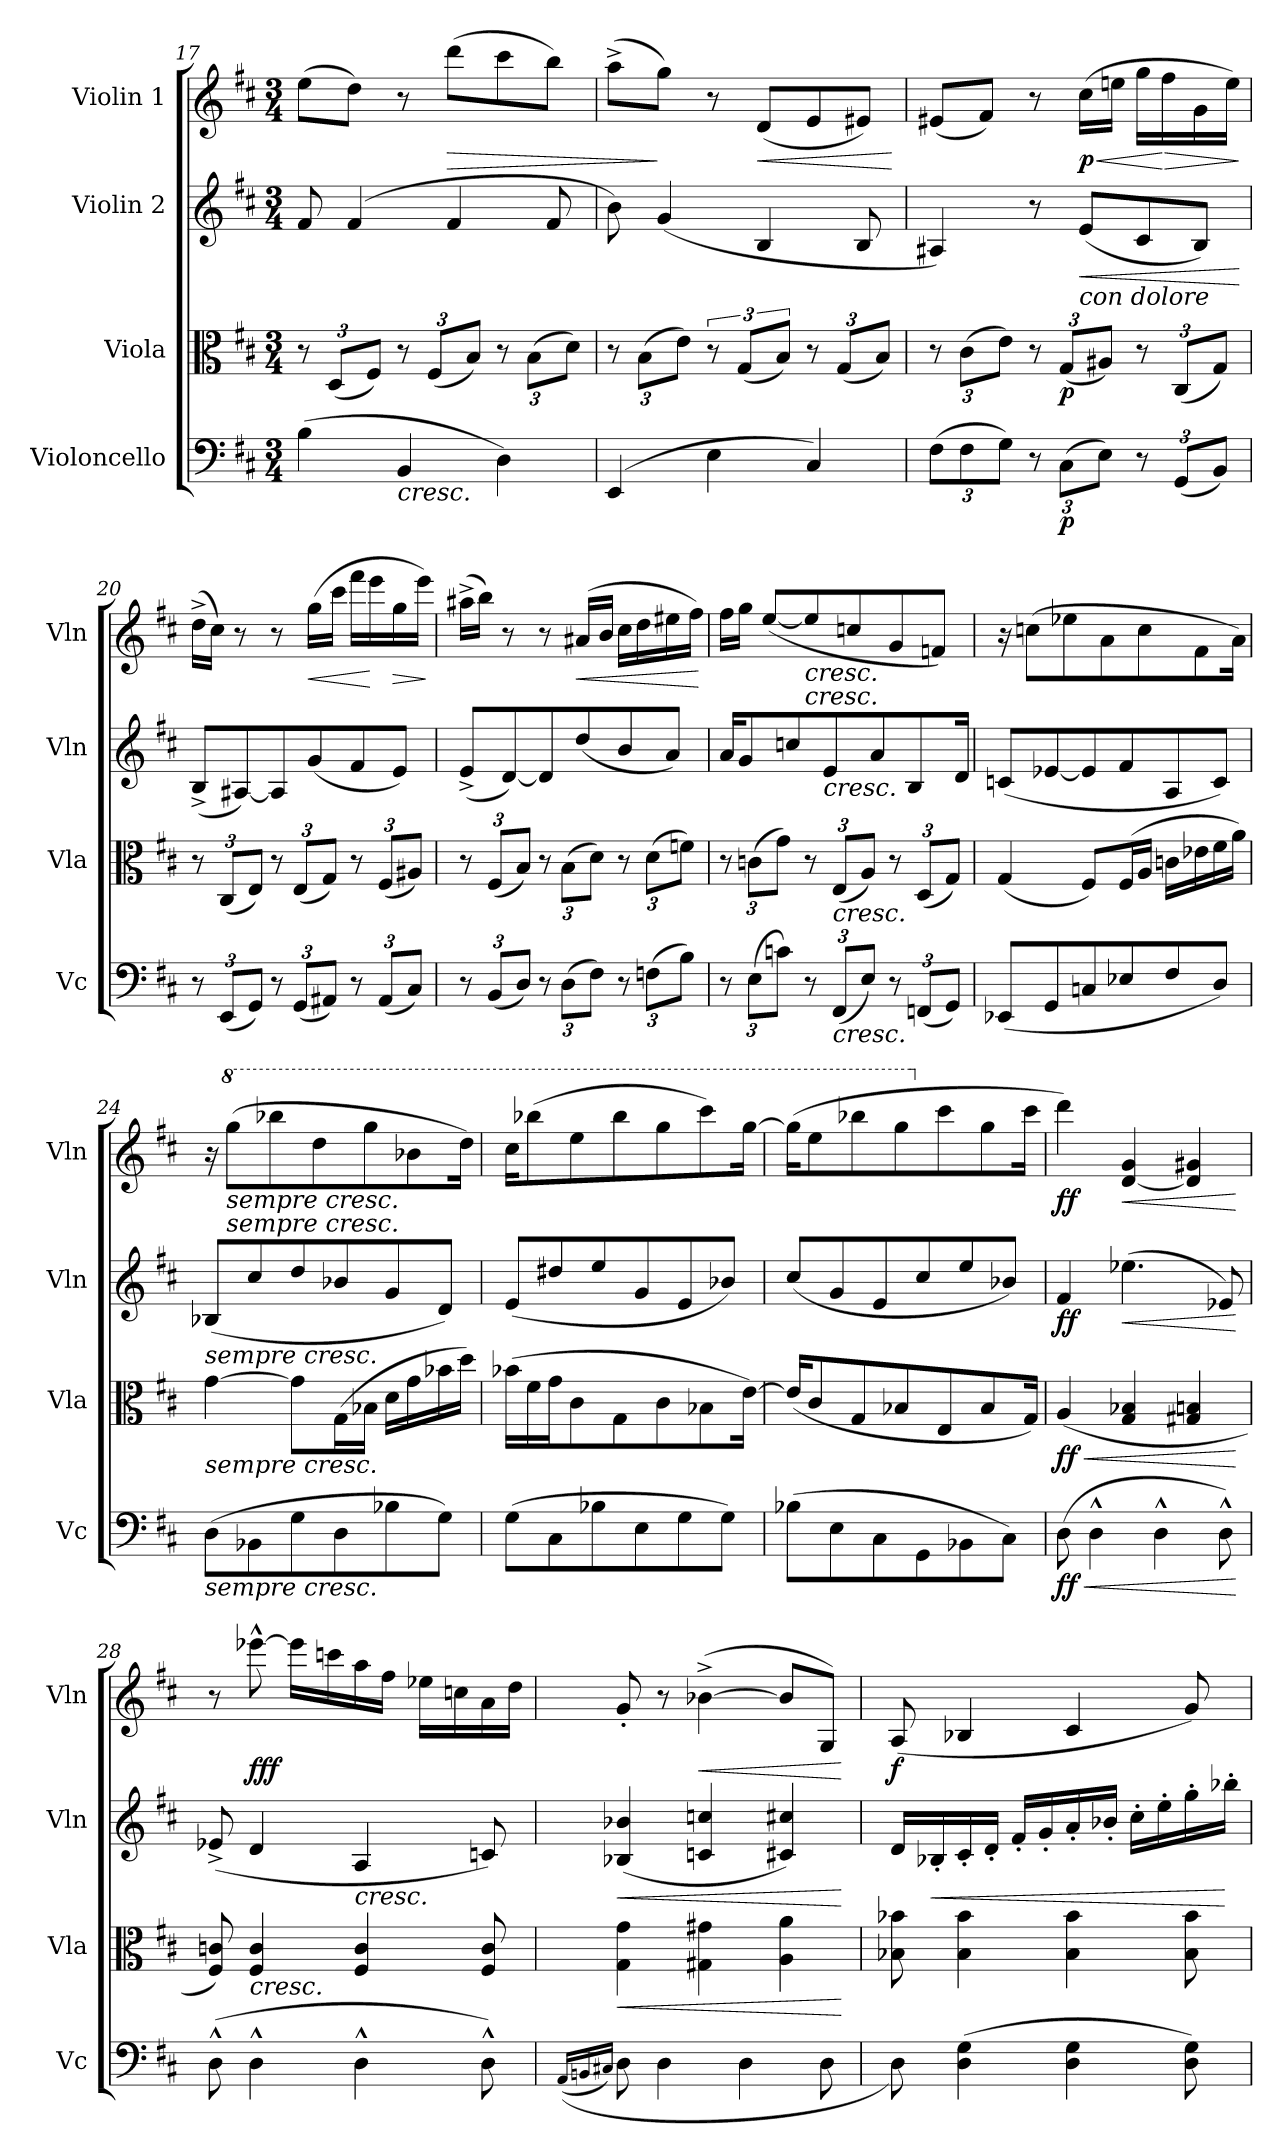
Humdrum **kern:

**kern	**dynam	**kern	**dynam	**kern	**dynam	**kern	**dynam
*part4	*part4	*part3	*part3	*part2	*part2	*part1	*part1
*staff4	*staff4	*staff3	*staff3	*staff2	*staff2	*staff1	*staff1
*I"Violoncello	*	*I"Viola	*	*I"Violin 2	*	*I"Violin 1	*
*I'Vc	*	*I'Vla	*	*I'Vln	*	*I'Vln	*
*clefF4	*	*clefC3	*	*clefG2	*	*clefG2	*
*k[f#c#]	*	*k[f#c#]	*	*k[f#c#]	*	*k[f#c#]	*
*M3/4	*	*M3/4	*	*M3/4	*	*M3/4	*
*	*	*Xbrackettup	*	*	*	*	*
=17	=17	=17	=17	=17	=17	=17	=17
(4B\	.	12r	.	8f#/	.	(>8ee\L	.
.	.	(12D/L	.	.	.	.	.
.	.	.	.	(4f#/	.	8dd\J)	.
.	.	12F#/J)	.	.	.	.	.
!LO:TX:b:i:t=cresc.	!	!	!	!	!	!	!
4BB/	.	12r	.	.	.	8r	.
.	.	(12F#/L	.	.	.	.	.
!	!	!	!	!	!	!	!LO:HP:b
.	.	.	.	4f#/	.	(>8ddd\L	>
.	.	12B/J)	.	.	.	.	.
4D\)	.	12r	.	.	.	8ccc#\	.
.	.	(12B\L	.	.	.	.	.
.	.	.	.	8f#/	.	8bb\J)	.
.	.	12d\J)	.	.	.	.	.
=18	=18	=18	=18	=18	=18	=18	=18
(4EE/	.	12r	.	8b\)	.	(>8aa^\L	.
.	.	(12B\L	.	.	.	.	.
.	.	.	.	(4g/	.	8gg\J)	]
.	.	12e\J)	.	.	.	.	.
*	*	*brackettup	*	*	*	*	*
4E\	.	12r	.	.	.	8r	.
.	.	(12G/L	.	.	.	.	.
!	!	!	!	!	!	!	!LO:HP:b
.	.	.	.	4B/	.	(<8d/L	<
.	.	12B/J)	.	.	.	.	.
*	*	*Xbrackettup	*	*	*	*	*
4C#/)	.	12r	.	.	.	8e/	.
.	.	(12G/L	.	.	.	.	.
.	.	.	.	8B/	.	8e#X/J)	.
.	.	12B/J)	.	.	.	.	.
.	.	.	.	.	.	.	[
!!LO:LB:g=z
=19	=19	=19	=19	=19	=19	=19	=19
*Xbrackettup	*	*	*	*	*	*	*
(>12F#\L	.	12r	.	4A#X/)	.	(<8e#X/L	.
12F#\	.	(12c#\L	.	.	.	.	.
.	.	.	.	.	.	8f#/J)	.
12G\J)	.	12e\J)	.	.	.	.	.
12r	.	12r	.	8r	.	8r	.
!	!LO:DY:b	!	!LO:DY:b	!	!	!	!
(12C#\L	p	(12G/L	p	.	.	.	.
!	!	!	!	!LO:TX:b:i:t=con dolore	!	!	!
!	!	!	!	!	!LO:HP:b	!	!LO:HP:b
!	!	!	!	!	!	!	!LO:DY:n=1:b
.	.	.	.	(8e/L	<	(16cc#\LL	< p
12E\J)	.	12A#X/J)	.	.	.	.	.
.	.	.	.	.	.	16een\JJ	.
12r	.	12r	.	8c#/	.	16gg\LL	.
!	!	!	!	!	!	!	!LO:HP:n=1:b
.	.	.	.	.	.	16ff#\	[ >
(12GG/L	.	(12C#/L	.	.	.	.	.
.	.	.	.	8B/J)	.	16g\	.
12BB/J)	.	12G/J)	.	.	.	.	.
.	.	.	.	.	.	16ee\JJ)	.
.	.	.	.	.	[	.	]
=20	=20	=20	=20	=20	=20	=20	=20
12r	.	12r	.	(8B^/L	.	(>16dd^\LL	.
.	.	.	.	.	.	16cc#\JJ)	.
(12EE/L	.	(12C#/L	.	.	.	.	.
.	.	.	.	[<8A#X/)	.	8r	.
12GG/J)	.	12E/J)	.	.	.	.	.
12r	.	12r	.	8A#/]	.	8r	.
(<12GG/L	.	(12E/L	.	.	.	.	.
!	!	!	!	!	!	!	!LO:HP:b
.	.	.	.	(8g/	.	(>16gg\LL	<
12AA#X/J)	.	12G/J)	.	.	.	.	.
.	.	.	.	.	.	16ccc#\JJ	.
12r	.	12r	.	8f#/	.	16fff#\LL	.
.	.	.	.	.	.	16eee\	[
(12AA#/L	.	(12F#/L	.	.	.	.	.
!	!	!	!	!	!	!	!LO:HP:b
.	.	.	.	8e/J)	.	16gg\	>
12C#/J)	.	12A#X/J)	.	.	.	.	.
.	.	.	.	.	.	16eee\JJ)	.
.	.	.	.	.	.	.	]
=21	=21	=21	=21	=21	=21	=21	=21
12r	.	12r	.	(8e^/L	.	(>16aa#X^\LL	.
.	.	.	.	.	.	16bb\JJ)	.
(12BB/L	.	(12F#/L	.	.	.	.	.
.	.	.	.	[<8d/)	.	8r	.
12D/J)	.	12B/J)	.	.	.	.	.
12r	.	12r	.	8d/]	.	8r	.
(12D\L	.	(12B\L	.	.	.	.	.
!	!	!	!	!	!	!	!LO:HP:b
.	.	.	.	(8dd/	.	(>16a#X/LL	<
12F#\J)	.	12d\J)	.	.	.	.	.
.	.	.	.	.	.	16b/JJ	.
12r	.	12r	.	8b/	.	16cc#\LL	.
.	.	.	.	.	.	16dd\	.
(12Fn\L	.	(12d\L	.	.	.	.	.
.	.	.	.	8a/J)	.	16ee#X\	.
12B\J)	.	12fn\J)	.	.	.	.	.
.	.	.	.	.	.	16ff#\JJ)	.
.	.	.	.	.	.	.	[
=22	=22	=22	=22	=22	=22	=22	=22
12r	.	12r	.	16a/KL	.	16ff#\LL	.
.	.	.	.	8g/	.	16gg\JJ	.
(12E\L	.	(12cn\L	.	.	.	.	.
.	.	.	.	.	.	(<[>8ee/L	.
12cn\J)	.	12g\J)	.	.	.	.	.
.	.	.	.	8ccn/	.	.	.
!	!	!	!	!	!	!LO:TX:b:i:t=cresc.	!
!	!	!	!	!	!	!LO:TX:b:i:t=cresc.	!
12r	.	12r	.	.	.	8ee/]	.
!	!	!	!	!LO:TX:b:i:t=cresc.	!	!	!
.	.	.	.	8e/	.	.	.
!	!	!LO:TX:b:i:t=cresc.	!	!	!	!	!
!LO:TX:b:i:t=cresc.	!	!	!	!	!	!	!
(12FF#/L	.	(12E/L	.	.	.	.	.
.	.	.	.	.	.	8ccn/	.
12E/J)	.	12A/J)	.	.	.	.	.
.	.	.	.	8a/	.	.	.
12r	.	12r	.	.	.	8g/	.
.	.	.	.	8B/	.	.	.
(12FFn/L	.	(12D/L	.	.	.	.	.
.	.	.	.	.	.	8fn/J)	.
12GG/J)	.	12G/J)	.	.	.	.	.
.	.	.	.	16d/Jk	.	.	.
!!LO:PB:g=z
=23	=23	=23	=23	=23	=23	=23	=23
(8EE-X/L	.	(<4G/	.	(8cn/L	.	16r	.
.	.	.	.	.	.	(>8ccn\L	.
8GG/	.	.	.	[<8e-X/	.	.	.
.	.	.	.	.	.	8ee-X\	.
8Cn/	.	8F#/L)	.	8e-/]	.	.	.
.	.	.	.	.	.	8a\	.
8E-X/	.	(>16F#/L	.	8f#/	.	.	.
.	.	16A/JJ	.	.	.	8cc\	.
8F#/	.	16cn\LL	.	8A/	.	.	.
.	.	16e-X\	.	.	.	8f#\	.
8D/J)	.	16f#\	.	8c/J)	.	.	.
.	.	16a\JJ)	.	.	.	16a\Jk)	.
=24	=24	=24	=24	=24	=24	=24	=24
!	!	!	!	!LO:TX:b:i:t=sempre cresc.	!	!	!
!	!	!LO:TX:b:i:t=sempre cresc.	!	!	!	!	!
!LO:TX:b:i:t=sempre cresc.	!	!	!	!	!	!	!
(8D\L	.	[>4g\	.	(<8B-X/L	.	16r	.
*	*	*	*	*	*	*8va	*
!	!	!	!	!	!	!LO:TX:b:i:t=sempre cresc.	!
!	!	!	!	!	!	!LO:TX:b:i:t=sempre cresc.	!
.	.	.	.	.	.	(>8ggg\L	.
8BB-X\	.	.	.	8cc#/	.	.	.
.	.	.	.	.	.	8bbb-X\	.
8G\	.	8g\L]	.	8dd/	.	.	.
.	.	.	.	.	.	8ddd\	.
8D\	.	(>16G\L	.	8b-X/	.	.	.
.	.	16B-X\JJ	.	.	.	8ggg\	.
8B-X\	.	16d\LL	.	8g/	.	.	.
.	.	16g\	.	.	.	8bb-X\	.
8G\J)	.	16b-X\	.	8d/J)	.	.	.
.	.	16dd\JJ)	.	.	.	16ddd\Jk)	.
=25	=25	=25	=25	=25	=25	=25	=25
(8G\L	.	(>16b-X\LL	.	(<8e/L	.	16ccc#\KL	.
.	.	16f#\	.	.	.	(>8bbb-X\	.
8C#\	.	16g\J	.	8dd#X/	.	.	.
.	.	8c#\	.	.	.	8eee\	.
8B-X\	.	.	.	8ee/	.	.	.
.	.	8G\	.	.	.	8bbb-\	.
8E\	.	.	.	8g/	.	.	.
.	.	8c#\	.	.	.	8ggg\	.
8G\	.	.	.	8e/	.	.	.
.	.	8B-X\	.	.	.	8cccc#\)	.
8G\J)	.	.	.	8b-X/J)	.	.	.
.	.	[>16e\Jk)	.	.	.	[>16ggg\Jk	.
=26	=26	=26	=26	=26	=26	=26	=26
(8B-X\L	.	(<16e/KL]	.	(<8cc#/L	.	(>16ggg\KL]	.
.	.	8c#/	.	.	.	8eee\	.
8E\	.	.	.	8g/	.	.	.
.	.	8G/	.	.	.	8bbb-X\	.
8C#\	.	.	.	8e/	.	.	.
.	.	8B-X/	.	.	.	8ggg\	.
8GG\	.	.	.	8cc#/	.	.	.
*	*	*	*	*	*	*X8va	*
.	.	8E/	.	.	.	8ccc#\	.
8BB-X\	.	.	.	8ee/	.	.	.
.	.	8B-/	.	.	.	8gg\	.
8C#\J)	.	.	.	8b-X/J)	.	.	.
.	.	16G/Jk)	.	.	.	16ccc#\Jk	.
=27	=27	=27	=27	=27	=27	=27	=27
!	!LO:HP:b	!	!LO:HP:b	!	!	!	!
!	!LO:DY:n=1:b	!	!LO:DY:n=1:b	!	!LO:DY:b	!	!LO:DY:b
(8D\	< ff	(<4A/	< ff	4f#/	ff	4ddd\)	ff
4D^^\	.	.	.	.	.	.	.
!	!	!	!	!	!LO:HP:b	!	!LO:HP:b
.	.	4G/ 4B-X/	.	(4.ee-X\	<	[<4d/ 4g/	<
4D^^\	.	.	.	.	.	.	.
.	.	4G#X/ 4Bn/	.	.	.	4d/] 4g#X/	.
8D^^\)	.	.	.	8e-X/)	.	.	.
.	[	.	[	.	[	.	[
!!LO:PB:g=z
=28	=28	=28	=28	=28	=28	=28	=28
(8D^^\	.	8F#/ 8cn/)	.	(8e-X^/	.	8r	.
!	!	!LO:TX:b:i:t=cresc.	!	!	!	!	!
!	!	!	!	!	!	!	!LO:DY:b
!	!	!	!	!	!	!	!LO:DY:n=1:b
!	!	!	!	!	!	!	!LO:DY:n=2:b
4D^^\	.	4F#/ 4c/	.	4d/	.	[8eee-X^^\	f f f
.	.	.	.	.	.	16eee-\LL]	.
.	.	.	.	.	.	16cccn\	.
!	!	!	!	!LO:TX:b:i:t=cresc.	!	!	!
4D^^\	.	4F#/ 4c/	.	4A/	.	16aa\	.
.	.	.	.	.	.	16ff#\JJ	.
.	.	.	.	.	.	16ee-X\LL	.
.	.	.	.	.	.	16ccn\	.
8D^^\)	.	8F#/ 8c/	.	8cn/)	.	16a\	.
.	.	.	.	.	.	16dd\JJ	.
=29	=29	=29	=29	=29	=29	=29	=29
((>16qAA/LL	.	.	.	.	.	.	.
16qBBn/	.	.	.	.	.	.	.
16qC#X/JJ)	.	.	.	.	.	.	.
!	!	!	!LO:HP:b	!	!LO:HP:b	!	!
8D\	.	4G\ 4g\	<	(4B-X/ 4b-X/	<	8g'/	.
4D\	.	.	.	.	.	8r	.
!	!	!	!	!	!	!	!LO:HP:b
.	.	4G#X\ 4g#X\	.	4cn/ 4ccn/	.	(<[4b-X^\	<
4D\	.	.	.	.	.	.	.
.	.	4A\ 4a\	.	4c#X/ 4cc#X/)	.	8b-/L]	.
8D\	.	.	.	.	.	8G/J)	.
.	.	.	[	.	[	.	[
=30	=30	=30	=30	=30	=30	=30	=30
!	!	!	!	!	!	!	!LO:DY:b
8D\)	.	8B-X\ 8b-X\	.	16d/LL	.	(<8A/	f
!	!	!	!	!	!LO:HP:b	!	!
.	.	.	.	16B-X'/	<	.	.
(4D\ 4G\	.	4B-\ 4b-\	.	16c#'/	.	4B-X/	.
.	.	.	.	16d'/JJ	.	.	.
.	.	.	.	16f#'/LL	.	.	.
.	.	.	.	16g'/	.	.	.
4D\ 4G\	.	4B-\ 4b-\	.	16a'/	.	4c#/	.
.	.	.	.	16b-X'/JJ	.	.	.
.	.	.	.	16cc#'\LL	.	.	.
.	.	.	.	16ee'\	.	.	.
8D\ 8G\)	.	8B-\ 8b-\	.	16gg'\	.	8g/)	.
.	.	.	.	16bb-X'\JJ	[	.	.
=	=	=	=	=	=	=	=
*-	*-	*-	*-	*-	*-	*-	*-
